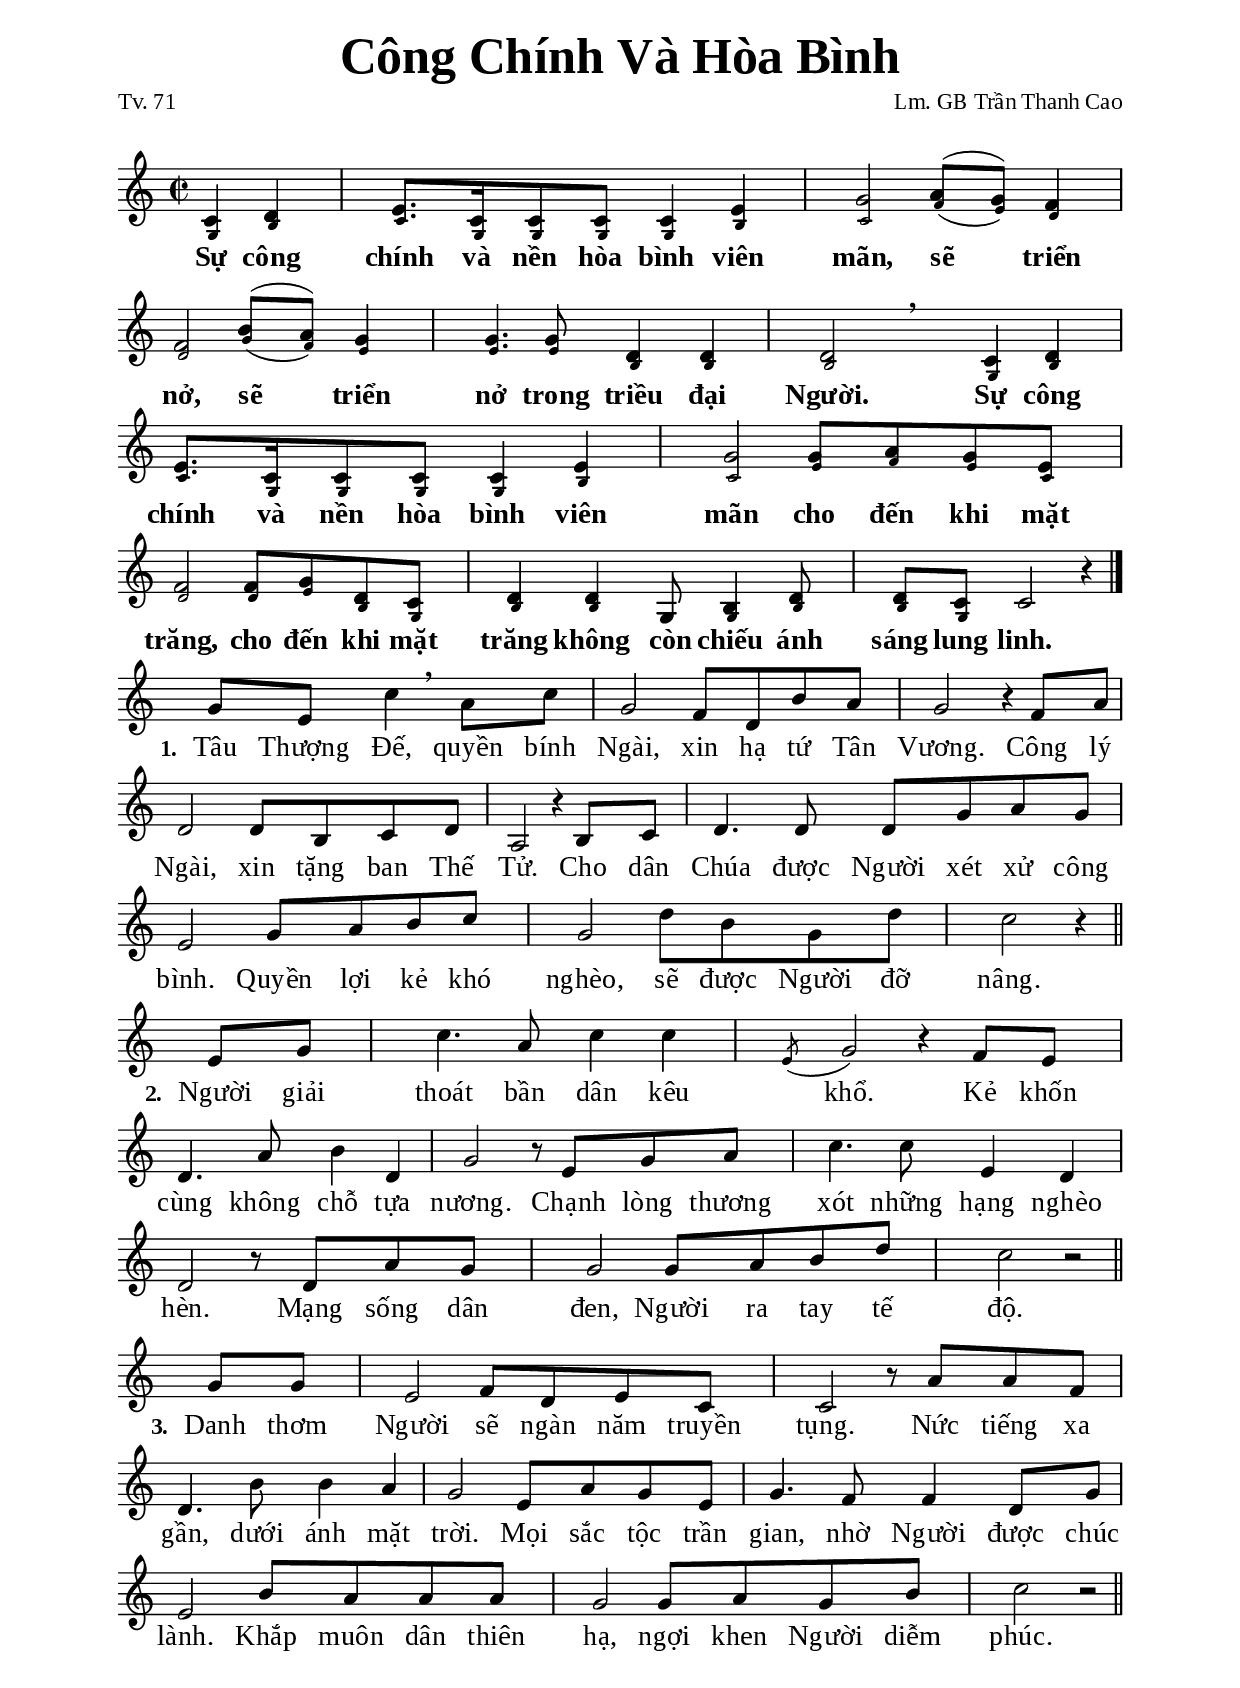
% Cài đặt chung
\version "2.22.1"
\include "english.ly"

\header {
  title = \markup { \fontsize #3 "Công Chính Và Hòa Bình" }
  poet = "Tv. 71"
  composer = "Lm. GB Trần Thanh Cao"
  arranger = " "
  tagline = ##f
}

% Nhạc điệp khúc
nhacDiepKhucSop = \relative c' {
  \partial 2 c4 d |
  e8. c16 c8 c c4 e |
  g2 a8 _(g) f4 |
  f2 b8 _(a) g4 |
  g4. g8 d4 d |
  d2 \breathe c4 d |
  e8. c16 c8 c c4 e |
  g2 g8 a g e |
  f2 f8 g d c |
  d4 d g,8 b4 d8 |
  d c c2 r4 \bar "|."
}

nhacDiepKhucBas = \relative c' {
  \partial 2 g4 b |
  c8. g16 g8 g g4 b |
  c2 f8 ^(e) d4 |
  d2 g8 ^(f) e4 |
  e4. e8 b4 b |
  b2 g4 b |
  c8. g16 g8 g g4 b |
  c2 e8 f e c |
  d2 d8 e b g |
  b4 b g8 g4 b8 |
  b g c2 r4
}

% Nhạc phiên khúc
nhacPhienKhucMot = \relative c'' {
  \partial 2. g8 e c'4 \breathe a8 c |
  g2 f8 d b' a |
  g2 r4 f8 a |
  d,2 d8 b c d |
  a2 r4 b8 c |
  d4. d8 d g a g |
  e2 g8 a b c |
  g2 d'8 b g d' |
  c2 r4 \bar "||"
}

nhacPhienKhucHai = \relative c' {
  \partial 4 e8 g |
  c4. a8 c4 c |
  \acciaccatura e,8 g2 r4 f8 e |
  d4. a'8 b4 d, |
  g2 r8 e g a |
  c4. c8 e,4 d |
  d2 r8 d8 a' g |
  g2 g8 a b d |
  c2 r \bar "||"
}

nhacPhienKhucBa = \relative c' {
  \partial 4 g'8 g |
  e2 f8 d e c |
  c2 r8 a' a f |
  d4. b'8 b4 a |
  g2 e8 a g e |
  g4. f8 f4d8 g |
  e2 b'8 a a a |
  g2 g8 a g b |
  c2 r \bar "||"
}

% Lời điệp khúc
loiDiepKhuc = \lyricmode {
  Sự công chính và nền hòa bình viên mãn, sẽ triển nở,
  sẽ triển nở trong triều đại Người.
  Sự công chính và nền hòa bình viên mãn
  cho đến khi mặt trăng,
  cho đến khi mặt trăng không còn chiếu ánh sáng lung linh.
}

% Lời phiên khúc
loiPhienKhucMot = \lyricmode {
  \set stanza = #"1. "
  Tâu Thượng Đế, quyền bính Ngài, xin hạ tứ Tân Vương.
  Công lý Ngài, xin tặng ban Thế Tử.
  Cho dân Chúa được Người xét xử công bình.
  Quyền lợi kẻ khó nghèo, sẽ được Người đỡ nâng.
}

loiPhienKhucHai = \lyricmode {
  \set stanza = #"2. "
  Người giải thoát bần dân kêu khổ.
  Kẻ khốn cùng không chỗ tựa nương.
  Chạnh lòng thương xót những hạng nghèo hèn.
  Mạng sống dân đen, Người ra tay tế độ.
}

loiPhienKhucBa = \lyricmode {
  \set stanza = #"3. "
  Danh thơm Người sẽ ngàn năm truyền tụng.
  Nức tiếng xa gần, dưới ánh mặt trời.
  Mọi sắc tộc trần gian, nhờ Người được chúc lành.
  Khắp muôn dân thiên hạ, ngợi khen Người diễm phúc.
}


% Dàn trang
\paper {
  #(set-paper-size "a4")
  top-margin = 10\mm
  bottom-margin = 10\mm
  left-margin = 20\mm
  right-margin = 20\mm
  indent = #0
  #(define fonts
    (make-pango-font-tree
      "Liberation Serif"
      "Liberation Serif"
      "Liberation Serif"
      (/ 20 20)))
  page-count = #1
  %system-system-spacing = #'((basic-distance . 12))
  %score-system-spacing = #'((basic-distance . 12))
}

% Thiết lập tông và nhịp
TongNhip = { \key c \major \time 2/2 }

% Đổi kích thước nốt cho bè phụ
notBePhu =
#(define-music-function (font-size music) (number? ly:music?)
   (for-some-music
     (lambda (m)
       (if (music-is-of-type? m 'rhythmic-event)
           (begin
             (set! (ly:music-property m 'tweaks)
                   (cons `(font-size . ,font-size)
                         (ly:music-property m 'tweaks)))
             #t)
           #f))
     music)
   music)

\score {
  \new ChoirStaff <<
    \new Staff = diepKhuc \with {
        \consists "Merge_rests_engraver"
        %\magnifyStaff #(magstep +1)
        printPartCombineTexts = ##f
      }
      <<
      \new Voice \TongNhip \partCombine 
        \nhacDiepKhucSop
        \notBePhu -3 { \nhacDiepKhucBas }
      \new NullVoice = nhacThamChieu \nhacDiepKhucSop
      \new Lyrics \lyricsto nhacThamChieu \loiDiepKhuc
      >>
  >>
  \layout {
    \override Lyrics.LyricText.font-series = #'bold
    \override Lyrics.LyricText.font-size = #+2
    \override Lyrics.LyricSpace.minimum-distance = #0.5
    \override Score.BarNumber.break-visibility = ##(#f #f #f)
    \override Score.SpacingSpanner.uniform-stretching = ##t
    \override Score.SpacingSpanner packed-spacing = ##t
  }
}

\score {
  \new ChoirStaff <<
    \new Staff = phienKhuc \with {
        %\magnifyStaff #(magstep +1)
      }
      <<
      \new Voice = beSop {
        \key c \major \time 2/2 \nhacPhienKhucMot
      }
    >>
    \new Lyrics \lyricsto beSop \loiPhienKhucMot
  >>
  \layout {
    \override Staff.TimeSignature.transparent = ##t
    \override Lyrics.LyricText.font-size = #+2
    \override Lyrics.LyricSpace.minimum-distance = #2
    \override Score.BarNumber.break-visibility = ##(#f #f #f)
    \override Score.SpacingSpanner.uniform-stretching = ##t
    \override Score.SpacingSpanner packed-spacing = ##t
  }
}

\score {
  \new ChoirStaff <<
    \new Staff = phienKhuc \with {
        %\magnifyStaff #(magstep +1)
      }
      <<
      \new Voice = beSop {
        \key c \major \time 2/2 \nhacPhienKhucHai
      }
    >>
    \new Lyrics \lyricsto beSop \loiPhienKhucHai
  >>
  \layout {
    \override Staff.TimeSignature.transparent = ##t
    \override Lyrics.LyricText.font-size = #+2
    \override Lyrics.LyricSpace.minimum-distance = #1.5
    \override Score.BarNumber.break-visibility = ##(#f #f #f)
    \override Score.SpacingSpanner.uniform-stretching = ##t
    \override Score.SpacingSpanner packed-spacing = ##t
  }
}

\score {
  \new ChoirStaff <<
    \new Staff = phienKhuc \with {
        %\magnifyStaff #(magstep +1)
      }
      <<
      \new Voice = beSop {
        \key c \major \time 2/2 \nhacPhienKhucBa
      }
    >>
    \new Lyrics \lyricsto beSop \loiPhienKhucBa
  >>
  \layout {
    \override Staff.TimeSignature.transparent = ##t
    \override Lyrics.LyricText.font-size = #+2
    \override Lyrics.LyricSpace.minimum-distance = #2
    \override Score.BarNumber.break-visibility = ##(#f #f #f)
    \override Score.SpacingSpanner.uniform-stretching = ##t
    \override Score.SpacingSpanner packed-spacing = ##t
  }
}
